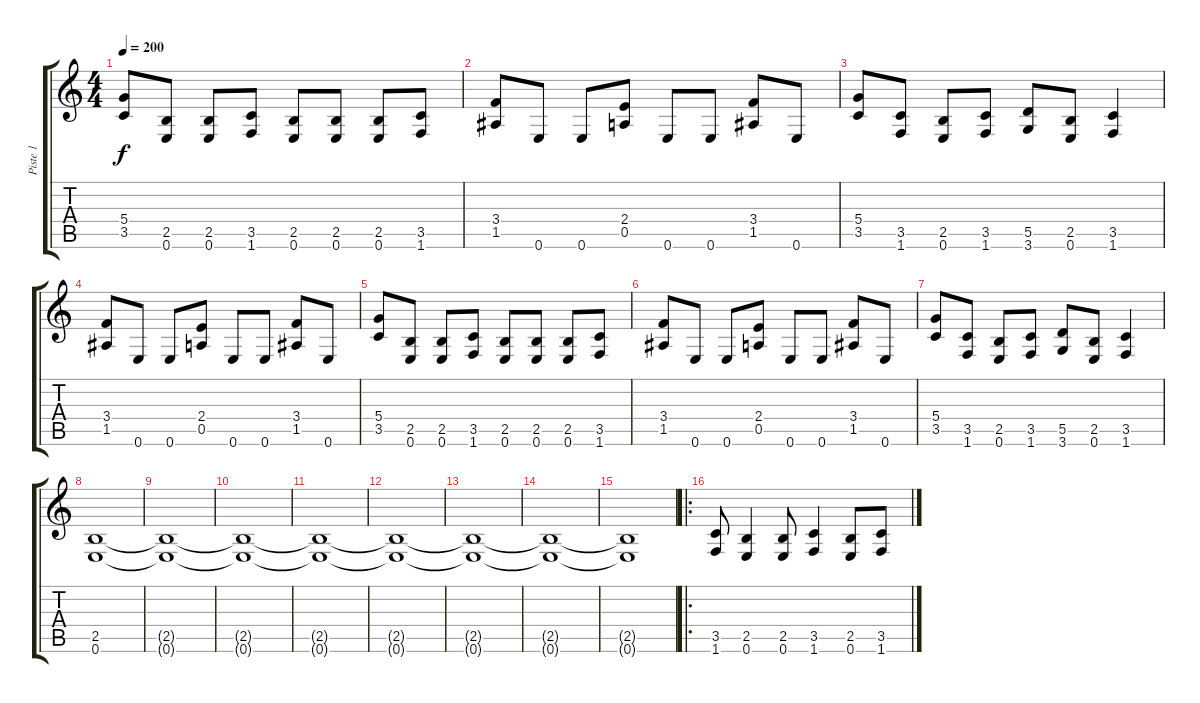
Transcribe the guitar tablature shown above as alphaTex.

\track ("Piste 1" "Piste 1") {instrument overdrivenguitar}
\staff {score tabs}
\tuning (E4 B3 G3 D3 A2 E2) {hide}
\ts (4 4)
\tempo 200
\clef g2
\ks c
(5.4 3.5).8{dy f} (2.5 0.6).8 (2.5 0.6).8 (3.5 1.6).8 (2.5 0.6).8 (2.5 0.6).8 (2.5 0.6).8 (3.5 1.6).8 |
(3.4 1.5).8 0.6.8 0.6.8 (2.4 0.5).8 0.6.8 0.6.8 (3.4 1.5).8 0.6.8 |
(5.4 3.5).8 (3.5 1.6).8 (2.5 0.6).8 (3.5 1.6).8 (5.5 3.6).8 (2.5 0.6).8 (3.5 1.6).4 |
(3.4 1.5).8 0.6.8 0.6.8 (2.4 0.5).8 0.6.8 0.6.8 (3.4 1.5).8 0.6.8 |
(5.4 3.5).8 (2.5 0.6).8 (2.5 0.6).8 (3.5 1.6).8 (2.5 0.6).8 (2.5 0.6).8 (2.5 0.6).8 (3.5 1.6).8 |
(3.4 1.5).8 0.6.8 0.6.8 (2.4 0.5).8 0.6.8 0.6.8 (3.4 1.5).8 0.6.8 |
(5.4 3.5).8 (3.5 1.6).8 (2.5 0.6).8 (3.5 1.6).8 (5.5 3.6).8 (2.5 0.6).8 (3.5 1.6).4 |
(2.5 0.6).1 |
(2.5{t} 0.6{t}).1 |
(2.5{t} 0.6{t}).1 |
(2.5{t} 0.6{t}).1 |
(2.5{t} 0.6{t}).1 |
(2.5{t} 0.6{t}).1 |
(2.5{t} 0.6{t}).1 |
(2.5{t} 0.6{t}).1 |
\ro
(3.5 1.6).8 (2.5 0.6).4 (2.5 0.6).8 (3.5 1.6).4 (2.5 0.6).8 (3.5 1.6).8
